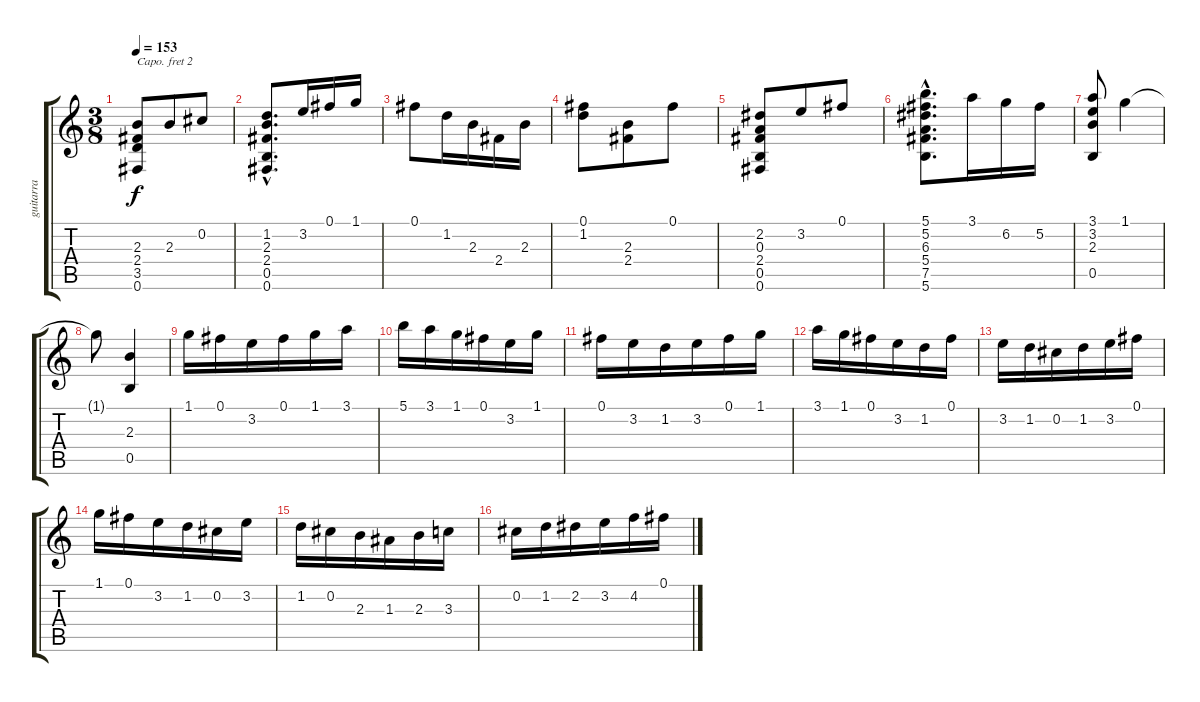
\track ("guitarra    " "guitarra  ") {instrument acousticguitarnylon}
\staff {score tabs}
\capo 2
\tuning (E4 B3 G3 D3 A2 E2) {hide}
\ts (3 8)
\tempo 153
\clef g2
\ks c
(2.3 2.4 3.5 0.6).8{dy f} 2.3.8 0.2.8 |
(1.2{hac} 2.3{hac} 2.4{hac} 0.5{hac} 0.6{hac}).8{d} 3.2.16 0.1.16 1.1.16 |
0.1.8 1.2.16 2.3.16 2.4.16 2.3.16 |
(0.1 1.2).8 (2.3 2.4).8 0.1.8 |
(2.2 0.3 2.4 0.5 0.6).8 3.2.8 0.1.8 |
(5.1{hac} 5.2{hac} 6.3{hac} 5.4{hac} 7.5{hac} 5.6{hac}).8{d} 3.1.16 6.2.16 5.2.16 |
(3.1 3.2 2.3 0.5).8 1.1.4 |
1.1{t}.8 (2.3 0.5).4 |
1.1.16 0.1.16 3.2.16 0.1.16 1.1.16 3.1.16 |
5.1.16 3.1.16 1.1.16 0.1.16 3.2.16 1.1.16 |
0.1.16 3.2.16 1.2.16 3.2.16 0.1.16 1.1.16 |
3.1.16 1.1.16 0.1.16 3.2.16 1.2.16 0.1.16 |
3.2.16 1.2.16 0.2.16 1.2.16 3.2.16 0.1.16 |
1.1.16 0.1.16 3.2.16 1.2.16 0.2.16 3.2.16 |
1.2.16 0.2.16 2.3.16 1.3.16 2.3.16 3.3.16 |
0.2.16 1.2.16 2.2.16 3.2.16 4.2.16 0.1.16
